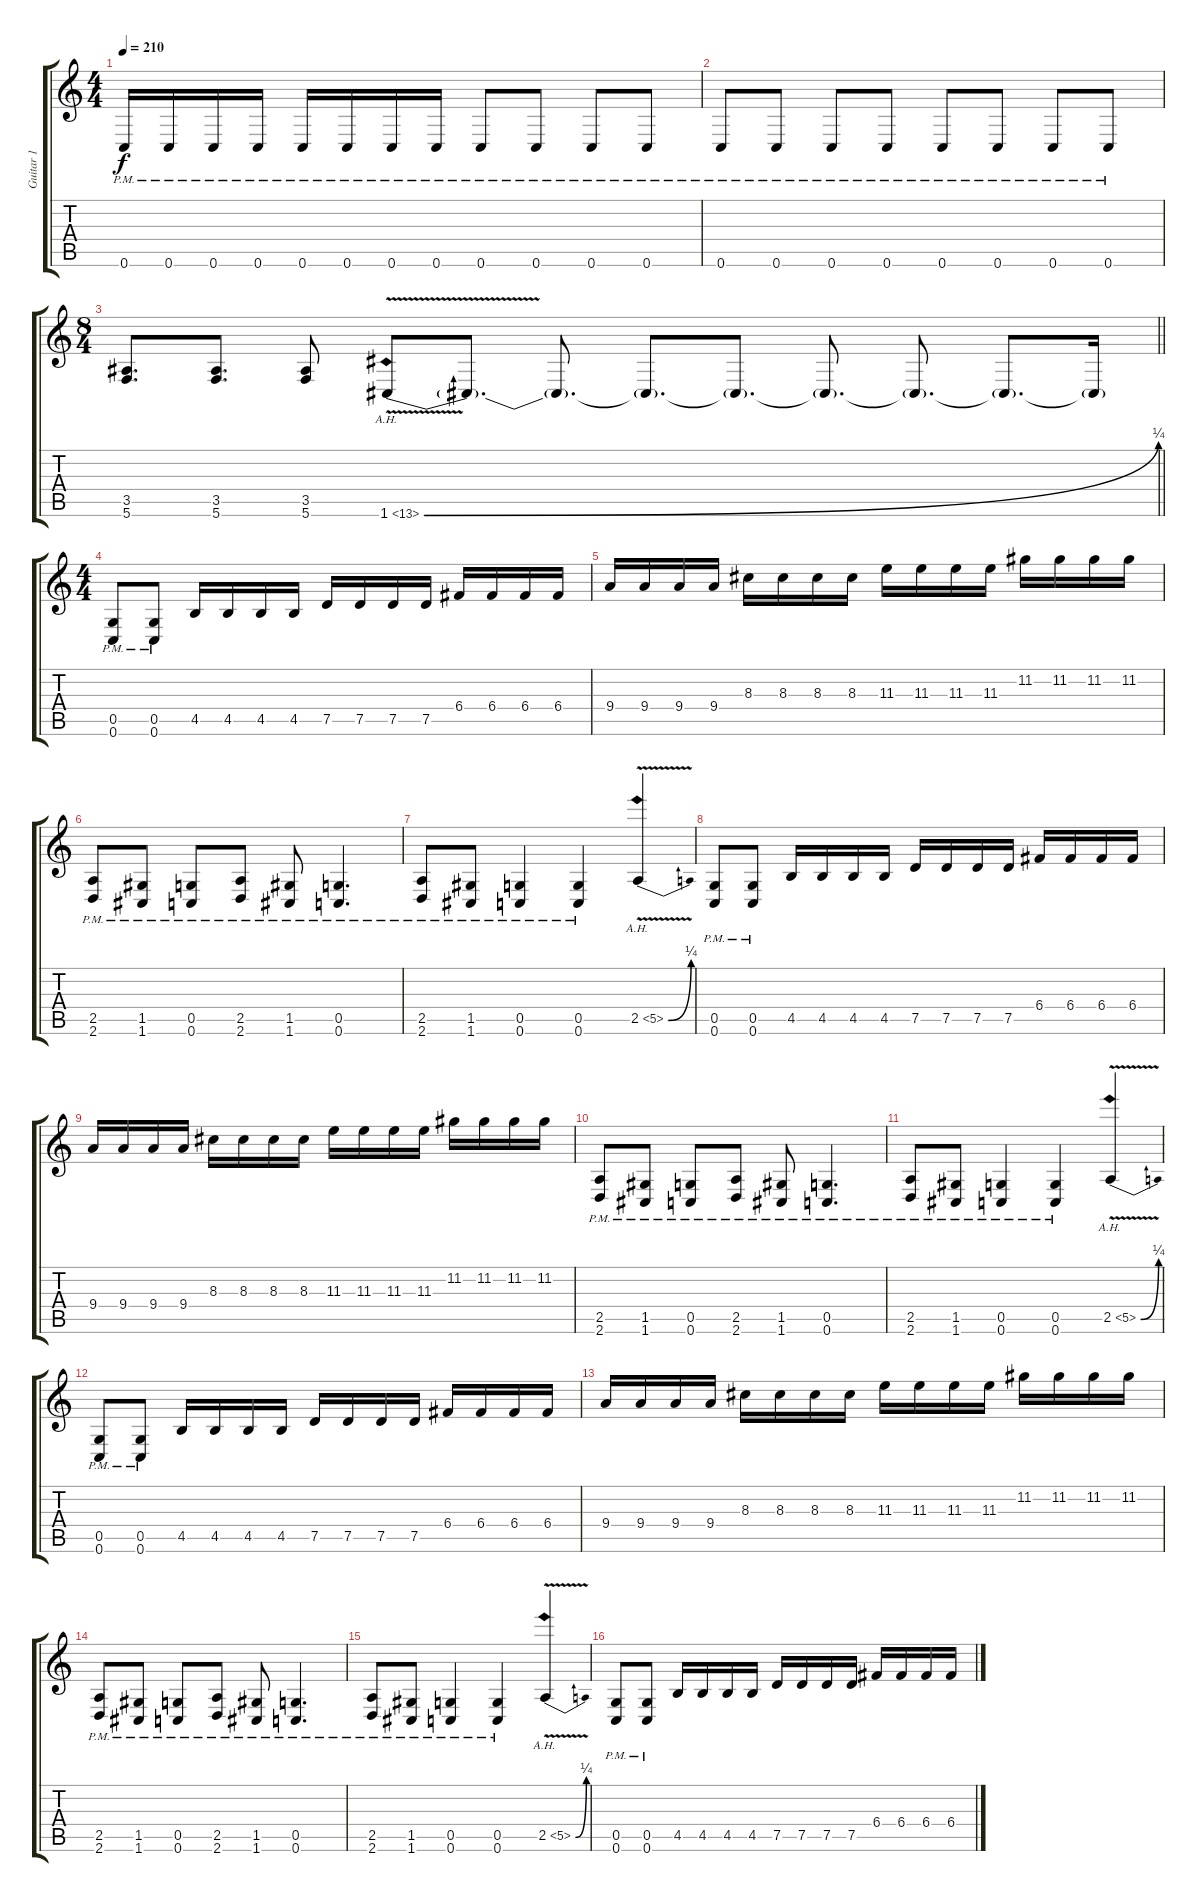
\track ("Guitar 1" "Guitar 1") {instrument distortionguitar}
\staff {score tabs}
\tuning (D4 A3 F3 C3 G2 C2) {hide}
\ts (4 4)
\tempo 210
\clef g2
\ks c
0.6{pm}.16{dy f} 0.6{pm}.16 0.6{pm}.16 0.6{pm}.16 0.6{pm}.16 0.6{pm}.16 0.6{pm}.16 0.6{pm}.16 0.6{pm}.8 0.6{pm}.8 0.6{pm}.8 0.6{pm}.8 |
0.6{pm}.8 0.6{pm}.8 0.6{pm}.8 0.6{pm}.8 0.6{pm}.8 0.6{pm}.8 0.6{pm}.8 0.6{pm}.8 |
\ts (8 4)
\barLineRight lightlight
(3.5 5.6).8{d} (3.5 5.6).8{d} (3.5 5.6).8 1.6{be (bend 0 0 60 1) ah 12 v}.8 1.6{t}.8{d} 1.6{t}.8{d} 1.6{t}.8{d} 1.6{t}.8{d} 1.6{t}.8{d} 1.6{t}.8{d} 1.6{t}.8{d} 1.6{t}.16 |
\ts (4 4)
(0.5{pm} 0.6{pm}).8 (0.5{pm} 0.6{pm}).8 4.5.16 4.5.16 4.5.16 4.5.16 7.5.16 7.5.16 7.5.16 7.5.16 6.4.16 6.4.16 6.4.16 6.4.16 |
9.4.16 9.4.16 9.4.16 9.4.16 8.3.16 8.3.16 8.3.16 8.3.16 11.3.16 11.3.16 11.3.16 11.3.16 11.2.16 11.2.16 11.2.16 11.2.16 |
(2.5{pm} 2.6{pm}).8 (1.5{pm} 1.6{pm}).8 (0.5{pm} 0.6{pm}).8 (2.5{pm} 2.6{pm}).8 (1.5{pm} 1.6{pm}).8 (0.5{pm} 0.6{pm}).4{d} |
(2.5{pm} 2.6{pm}).8 (1.5{pm} 1.6{pm}).8 (0.5{pm} 0.6{pm}).4 (0.5 0.6{pm}).4 2.5{be (bend 0 0 60 1) ah 3 v}.4 |
(0.5{pm} 0.6{pm}).8 (0.5{pm} 0.6{pm}).8 4.5.16 4.5.16 4.5.16 4.5.16 7.5.16 7.5.16 7.5.16 7.5.16 6.4.16 6.4.16 6.4.16 6.4.16 |
9.4.16 9.4.16 9.4.16 9.4.16 8.3.16 8.3.16 8.3.16 8.3.16 11.3.16 11.3.16 11.3.16 11.3.16 11.2.16 11.2.16 11.2.16 11.2.16 |
(2.5{pm} 2.6{pm}).8 (1.5{pm} 1.6{pm}).8 (0.5{pm} 0.6{pm}).8 (2.5{pm} 2.6{pm}).8 (1.5{pm} 1.6{pm}).8 (0.5{pm} 0.6{pm}).4{d} |
(2.5{pm} 2.6{pm}).8 (1.5{pm} 1.6{pm}).8 (0.5{pm} 0.6{pm}).4 (0.5 0.6{pm}).4 2.5{be (bend 0 0 60 1) ah 3 v}.4 |
(0.5{pm} 0.6{pm}).8 (0.5{pm} 0.6{pm}).8 4.5.16 4.5.16 4.5.16 4.5.16 7.5.16 7.5.16 7.5.16 7.5.16 6.4.16 6.4.16 6.4.16 6.4.16 |
9.4.16 9.4.16 9.4.16 9.4.16 8.3.16 8.3.16 8.3.16 8.3.16 11.3.16 11.3.16 11.3.16 11.3.16 11.2.16 11.2.16 11.2.16 11.2.16 |
(2.5{pm} 2.6{pm}).8 (1.5{pm} 1.6{pm}).8 (0.5{pm} 0.6{pm}).8 (2.5{pm} 2.6{pm}).8 (1.5{pm} 1.6{pm}).8 (0.5{pm} 0.6{pm}).4{d} |
(2.5{pm} 2.6{pm}).8 (1.5{pm} 1.6{pm}).8 (0.5{pm} 0.6{pm}).4 (0.5 0.6{pm}).4 2.5{be (bend 0 0 60 1) ah 3 v}.4 |
(0.5{pm} 0.6{pm}).8 (0.5{pm} 0.6{pm}).8 4.5.16 4.5.16 4.5.16 4.5.16 7.5.16 7.5.16 7.5.16 7.5.16 6.4.16 6.4.16 6.4.16 6.4.16
